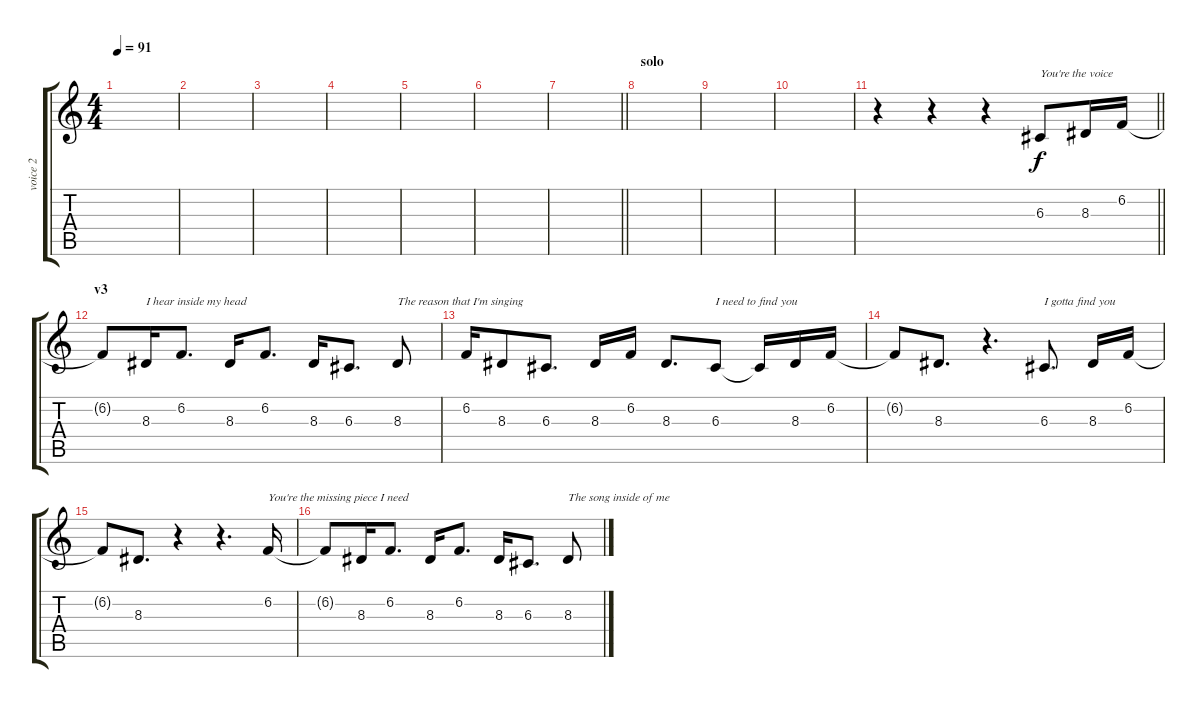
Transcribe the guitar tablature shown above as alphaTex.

\track ("voice 2" "voice 2") {instrument flute}
\staff {score tabs}
\tuning (E4 B3 G3 D3 A2 E2) {hide}
\ts (4 4)
\tempo 91
\clef g2
\ks c
|
|
|
|
|
|
\barLineRight lightlight
|
\section ("" "solo")
|
|
|
\barLineRight lightlight
r.4 r.4 r.4 6.3.8{txt "You're the voice "} 8.3.16 6.2.16 |
\section ("" "v3")
6.2{t}.8 8.3.16{txt "I hear inside my head"} 6.2.8{d} 8.3.16 6.2.8{d} 8.3.16 6.3.8{d} 8.3.8{txt "The reason that I'm singing"} |
6.2.16 8.3.8 6.3.8{d} 8.3.16 6.2.16 8.3.8{d} 6.3.8{txt "I need to find you "} 6.3{t}.16 8.3.16 6.2.16 |
6.2{t}.8 8.3.8{d} r.4{d} 6.3.8{d txt "I gotta find you"} 8.3.16 6.2.16 |
6.2{t}.8 8.3.8{d} r.4 r.4{d} 6.2.16{txt "You're the missing piece I need"} |
6.2{t}.8 8.3.16 6.2.8{d} 8.3.16 6.2.8{d} 8.3.16 6.3.8{d} 8.3.8{txt "The song inside of me"}
